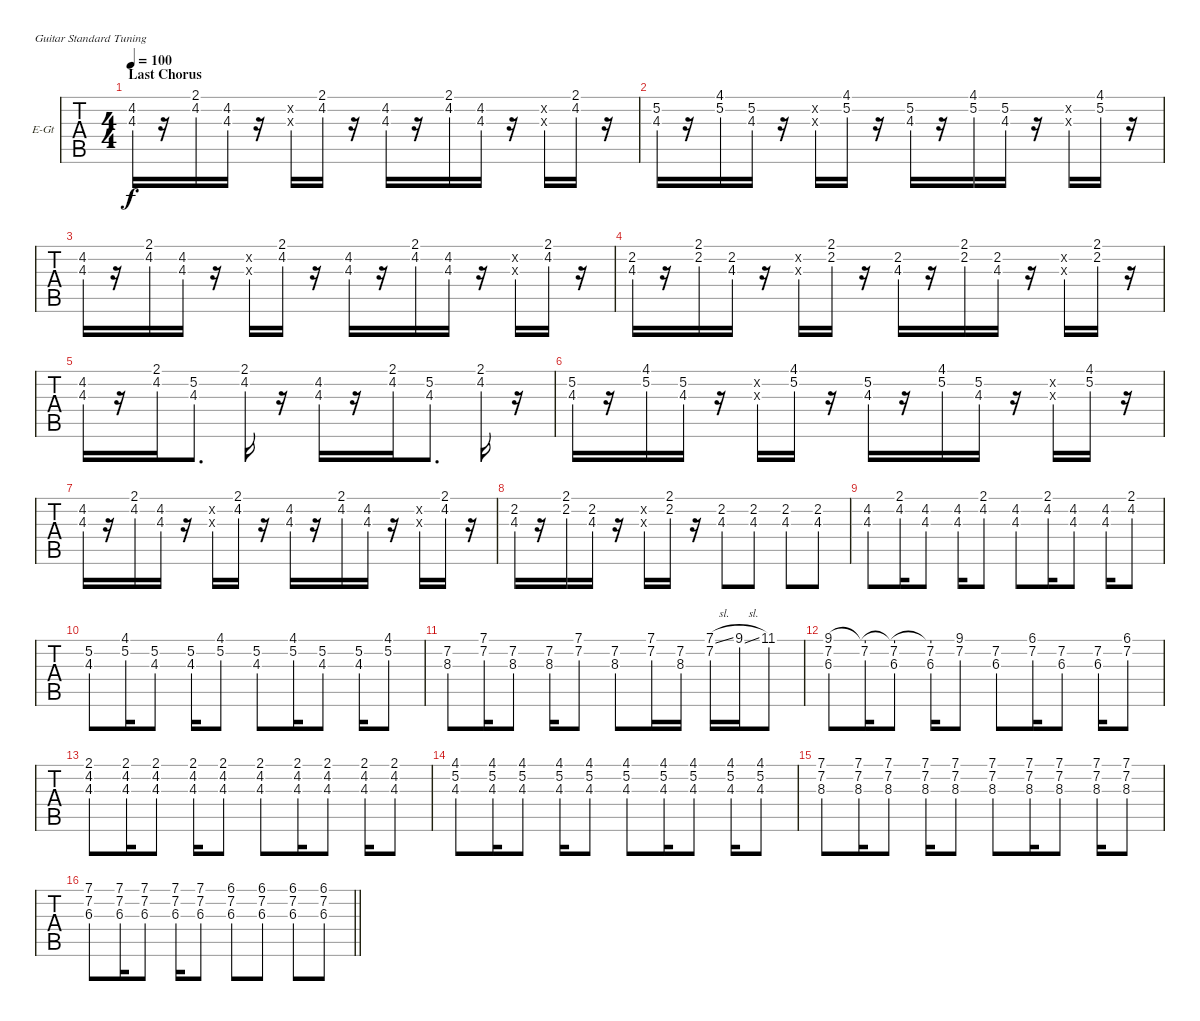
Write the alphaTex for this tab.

\bracketExtendMode groupsimilarinstruments
\firstSystemTrackNameOrientation horizontal
\otherSystemsTrackNameOrientation horizontal
\track ("Nick" "E-Gt") {instrument overdrivenguitar}
\staff {tabs}
\tuning (E4 B3 G3 D3 A2 E2)
\ts (4 4)
\section ("" "Last Chorus")
\tempo 100
\clef g2
\ks c
(4.3 4.2).16{dy f} r.16 (4.2 2.1).16 (4.3 4.2).16 r.16 (8.3{x} 0.2{x}).16 (4.2 2.1).16 r.16 (4.3 4.2).16 r.16 (2.1 4.2).16 (4.3 4.2).16 r.16 (8.3{x} 0.2{x}).16 (4.2 2.1).16 r.16 |
(4.3 5.2).16 r.16 (5.2 4.1).16 (4.3 5.2).16 r.16 (9.3{x} 0.2{x}).16 (5.2 4.1).16 r.16 (4.3 5.2).16 r.16 (5.2 4.1).16 (4.3 5.2).16 r.16 (9.3{x} 0.2{x}).16 (5.2 4.1).16 r.16 |
(4.3 4.2).16 r.16 (4.2 2.1).16 (4.3 4.2).16 r.16 (8.3{x} 0.2{x}).16 (4.2 2.1).16 r.16 (4.3 4.2).16 r.16 (2.1 4.2).16 (4.3 4.2).16 r.16 (8.3{x} 0.2{x}).16 (4.2 2.1).16 r.16 |
(4.3 2.2).16 r.16 (2.2 2.1).16 (4.3 2.2).16 r.16 (8.3{x} 0.2{x}).16 (2.2 2.1).16 r.16 (4.3 2.2).16 r.16 (2.1 2.2).16 (4.3 2.2).16 r.16 (8.3{x} 0.2{x}).16 (2.2 2.1).16 r.16 |
(4.3 4.2).16 r.16 (4.2 2.1).16 (4.3 5.2).8{d} (4.2 2.1).16 r.16 (4.3 4.2).16 r.16 (2.1 4.2).16 (4.3 5.2).8{d} (4.2 2.1).16 r.16 |
(4.3 5.2).16 r.16 (5.2 4.1).16 (4.3 5.2).16 r.16 (9.3{x} 0.2{x}).16 (5.2 4.1).16 r.16 (4.3 5.2).16 r.16 (5.2 4.1).16 (4.3 5.2).16 r.16 (9.3{x} 0.2{x}).16 (5.2 4.1).16 r.16 |
(4.3 4.2).16 r.16 (4.2 2.1).16 (4.3 4.2).16 r.16 (8.3{x} 0.2{x}).16 (4.2 2.1).16 r.16 (4.3 4.2).16 r.16 (2.1 4.2).16 (4.3 4.2).16 r.16 (8.3{x} 0.2{x}).16 (4.2 2.1).16 r.16 |
(4.3 2.2).16 r.16 (2.2 2.1).16 (4.3 2.2).16 r.16 (8.3{x} 0.2{x}).16 (2.2 2.1).16 r.16 (4.3 2.2).8 (4.3 2.2).8 (4.3 2.2).8 (2.2 4.3).8 |
(4.3 4.2).8 (4.2 2.1).16 (4.3 4.2).8 (4.3 4.2).16 (4.2 2.1).8 (4.3 4.2).8 (2.1 4.2).16 (4.3 4.2).8 (4.2 4.3).16 (4.2 2.1).8 |
(4.3 5.2).8 (5.2 4.1).16 (4.3 5.2).8 (4.3 5.2).16 (5.2 4.1).8 (4.3 5.2).8 (4.1 5.2).16 (4.3 5.2).8 (5.2 4.3).16 (5.2 4.1).8 |
(8.3 7.2).8 (7.2 7.1).16 (8.3 7.2).8 (8.3 7.2).16 (7.2 7.1).8 (8.3 7.2).8 (7.1 7.2).16 (8.3 7.2).16 (7.2 7.1{sl}).16 9.1{sl}.16 11.1.8 |
(6.3 7.2 9.1).8 (7.2 9.1{t}).16 (6.3 7.2 9.1{t}).8 (6.3 7.2 9.1{t}).16 (7.2 9.1).8 (6.3 7.2).8 (6.1 7.2).16 (6.3 7.2).8 (7.2 6.3).16 (7.2 6.1).8 |
(4.3 4.2 2.1).8 (4.2 2.1 4.3).16 (4.3 4.2 2.1).8 (4.3 4.2 2.1).16 (4.2 2.1 4.3).8 (4.3 4.2 2.1).8 (2.1 4.2 4.3).16 (4.3 4.2 2.1).8 (4.2 4.3 2.1).16 (4.2 2.1 4.3).8 |
(4.3 5.2 4.1).8 (5.2 4.1 4.3).16 (4.3 5.2 4.1).8 (4.3 5.2 4.1).16 (5.2 4.1 4.3).8 (4.3 5.2 4.1).8 (4.1 5.2 4.3).16 (4.3 5.2 4.1).8 (5.2 4.3 4.1).16 (5.2 4.1 4.3).8 |
(8.3 7.2 7.1).8 (7.2 7.1 8.3).16 (8.3 7.2 7.1).8 (8.3 7.2 7.1).16 (7.2 7.1 8.3).8 (8.3 7.2 7.1).8 (7.1 7.2 8.3).16 (8.3 7.2 7.1).8 (7.2 8.3 7.1).16 (7.2 7.1 8.3).8 |
\barLineRight lightlight
(6.3 7.2 7.1).8 (7.2 7.1 6.3).16 (6.3 7.2 7.1).8 (6.3 7.2 7.1).16 (7.2 7.1 6.3).8 (6.3 7.2 6.1).8 (6.1 7.2 6.3).8 (6.3 7.2 6.1).8 (6.3 7.2 6.1).8
